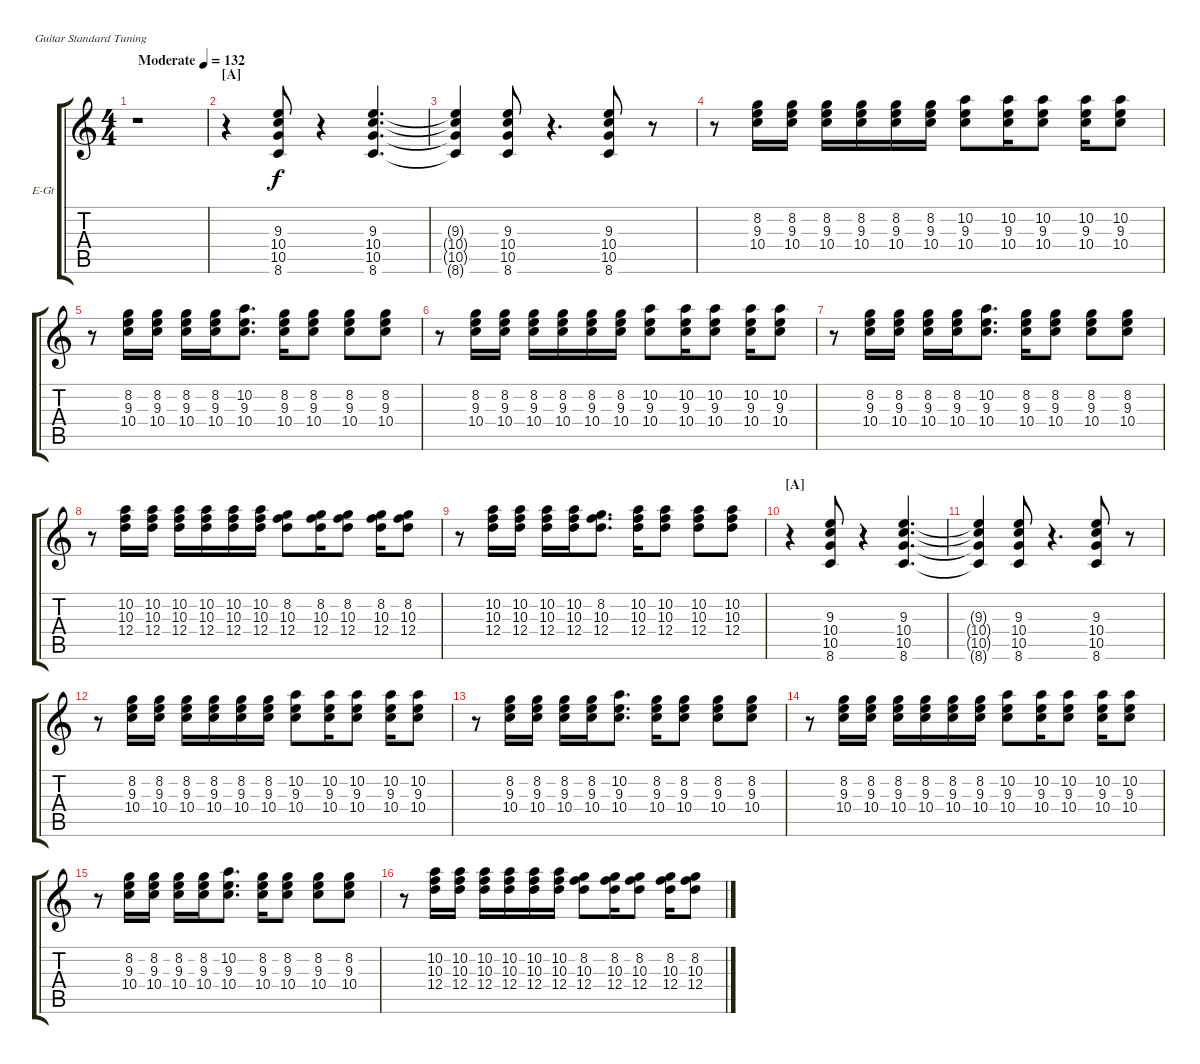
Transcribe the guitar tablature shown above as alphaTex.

\bracketExtendMode groupsimilarinstruments
\firstSystemTrackNameOrientation horizontal
\otherSystemsTrackNameOrientation horizontal
\track ("Albert Hammond Jr." "E-Gt") {instrument electricguitarjazz}
\staff {score tabs}
\tuning (E4 B3 G3 D3 A2 E2)
\ts (4 4)
\beaming (8 2 2 2 2)
\tempo (132 "Moderate")
\clef g2
\ks c
r.1{dy f instrument electricguitarjazz} |
\section ("A" "")
r.4 (9.3 10.4 10.5 8.6).8 r.4 (9.3 10.4 10.5 8.6).4{d} |
(9.3{t} 10.4{t} 10.5{t} 8.6{t}).4 (9.3 10.4 10.5 8.6).8 r.4{d} (9.3 10.4 10.5 8.6).8 r.8 |
r.8 (8.2 9.3 10.4).16 (8.2 9.3 10.4).16 (8.2 9.3 10.4).16 (8.2 9.3 10.4).16 (8.2 9.3 10.4).16 (8.2 9.3 10.4).16 (10.2 9.3 10.4).8 (10.2 9.3 10.4).16 (10.2 9.3 10.4).8 (10.2 9.3 10.4).16 (10.2 9.3 10.4).8 |
r.8 (8.2 9.3 10.4).16 (8.2 9.3 10.4).16 (8.2 9.3 10.4).16 (8.2 9.3 10.4).16 (10.2 9.3 10.4).8{d} (8.2 9.3 10.4).16 (8.2 9.3 10.4).8 (8.2 9.3 10.4).8 (8.2 9.3 10.4).8 |
r.8 (8.2 9.3 10.4).16 (8.2 9.3 10.4).16 (8.2 9.3 10.4).16 (8.2 9.3 10.4).16 (8.2 9.3 10.4).16 (8.2 9.3 10.4).16 (10.2 9.3 10.4).8 (10.2 9.3 10.4).16 (10.2 9.3 10.4).8 (10.2 9.3 10.4).16 (10.2 9.3 10.4).8 |
r.8 (8.2 9.3 10.4).16 (8.2 9.3 10.4).16 (8.2 9.3 10.4).16 (8.2 9.3 10.4).16 (10.2 9.3 10.4).8{d} (8.2 9.3 10.4).16 (8.2 9.3 10.4).8 (8.2 9.3 10.4).8 (8.2 9.3 10.4).8 |
r.8 (10.2 10.3 12.4).16 (10.2 10.3 12.4).16 (10.2 10.3 12.4).16 (10.2 10.3 12.4).16 (10.2 10.3 12.4).16 (10.2 10.3 12.4).16 (8.2 10.3 12.4).8 (8.2 10.3 12.4).16 (8.2 10.3 12.4).8 (8.2 10.3 12.4).16 (8.2 10.3 12.4).8 |
r.8 (10.2 10.3 12.4).16 (10.2 10.3 12.4).16 (10.2 10.3 12.4).16 (10.2 10.3 12.4).16 (8.2 10.3 12.4).8{d} (10.2 10.3 12.4).16 (10.2 10.3 12.4).8 (10.2 10.3 12.4).8 (10.2 10.3 12.4).8 |
\section ("A" "")
r.4 (9.3 10.4 10.5 8.6).8 r.4 (9.3 10.4 10.5 8.6).4{d} |
(9.3{t} 10.4{t} 10.5{t} 8.6{t}).4 (9.3 10.4 10.5 8.6).8 r.4{d} (9.3 10.4 10.5 8.6).8 r.8 |
r.8 (8.2 9.3 10.4).16 (8.2 9.3 10.4).16 (8.2 9.3 10.4).16 (8.2 9.3 10.4).16 (8.2 9.3 10.4).16 (8.2 9.3 10.4).16 (10.2 9.3 10.4).8 (10.2 9.3 10.4).16 (10.2 9.3 10.4).8 (10.2 9.3 10.4).16 (10.2 9.3 10.4).8 |
r.8 (8.2 9.3 10.4).16 (8.2 9.3 10.4).16 (8.2 9.3 10.4).16 (8.2 9.3 10.4).16 (10.2 9.3 10.4).8{d} (8.2 9.3 10.4).16 (8.2 9.3 10.4).8 (8.2 9.3 10.4).8 (8.2 9.3 10.4).8 |
r.8 (8.2 9.3 10.4).16 (8.2 9.3 10.4).16 (8.2 9.3 10.4).16 (8.2 9.3 10.4).16 (8.2 9.3 10.4).16 (8.2 9.3 10.4).16 (10.2 9.3 10.4).8 (10.2 9.3 10.4).16 (10.2 9.3 10.4).8 (10.2 9.3 10.4).16 (10.2 9.3 10.4).8 |
r.8 (8.2 9.3 10.4).16 (8.2 9.3 10.4).16 (8.2 9.3 10.4).16 (8.2 9.3 10.4).16 (10.2 9.3 10.4).8{d} (8.2 9.3 10.4).16 (8.2 9.3 10.4).8 (8.2 9.3 10.4).8 (8.2 9.3 10.4).8 |
r.8 (10.2 10.3 12.4).16 (10.2 10.3 12.4).16 (10.2 10.3 12.4).16 (10.2 10.3 12.4).16 (10.2 10.3 12.4).16 (10.2 10.3 12.4).16 (8.2 10.3 12.4).8 (8.2 10.3 12.4).16 (8.2 10.3 12.4).8 (8.2 10.3 12.4).16 (8.2 10.3 12.4).8
